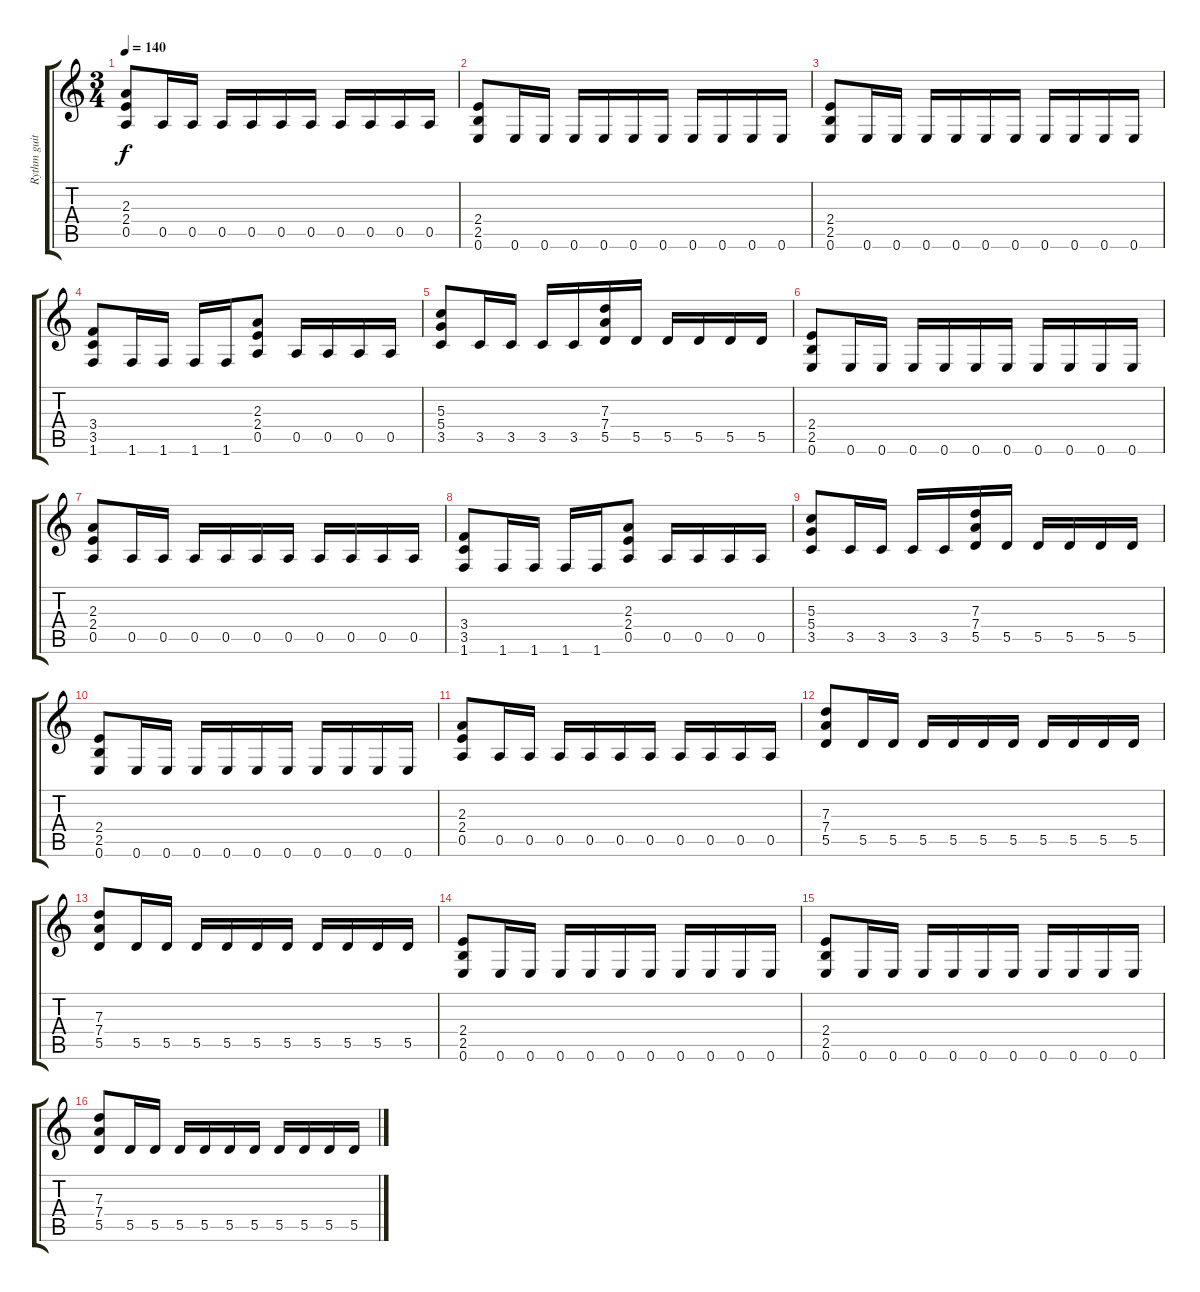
\track ("Rythm guitar" "Rythm guit") {instrument distortionguitar}
\staff {score tabs}
\tuning (E4 B3 G3 D3 A2 E2) {hide}
\ts (3 4)
\tempo 140
\clef g2
\ks c
(2.3 2.4 0.5).8{dy f} 0.5.16 0.5.16 0.5.16 0.5.16 0.5.16 0.5.16 0.5.16 0.5.16 0.5.16 0.5.16 |
(2.4 2.5 0.6).8 0.6.16 0.6.16 0.6.16 0.6.16 0.6.16 0.6.16 0.6.16 0.6.16 0.6.16 0.6.16 |
(2.4 2.5 0.6).8 0.6.16 0.6.16 0.6.16 0.6.16 0.6.16 0.6.16 0.6.16 0.6.16 0.6.16 0.6.16 |
(3.4 3.5 1.6).8 1.6.16 1.6.16 1.6.16 1.6.16 (2.3 2.4 0.5).8 0.5.16 0.5.16 0.5.16 0.5.16 |
(5.3 5.4 3.5).8 3.5.16 3.5.16 3.5.16 3.5.16 (7.3 7.4 5.5).16 5.5.16 5.5.16 5.5.16 5.5.16 5.5.16 |
(2.4 2.5 0.6).8 0.6.16 0.6.16 0.6.16 0.6.16 0.6.16 0.6.16 0.6.16 0.6.16 0.6.16 0.6.16 |
(2.3 2.4 0.5).8 0.5.16 0.5.16 0.5.16 0.5.16 0.5.16 0.5.16 0.5.16 0.5.16 0.5.16 0.5.16 |
(3.4 3.5 1.6).8 1.6.16 1.6.16 1.6.16 1.6.16 (2.3 2.4 0.5).8 0.5.16 0.5.16 0.5.16 0.5.16 |
(5.3 5.4 3.5).8 3.5.16 3.5.16 3.5.16 3.5.16 (7.3 7.4 5.5).16 5.5.16 5.5.16 5.5.16 5.5.16 5.5.16 |
(2.4 2.5 0.6).8 0.6.16 0.6.16 0.6.16 0.6.16 0.6.16 0.6.16 0.6.16 0.6.16 0.6.16 0.6.16 |
(2.3 2.4 0.5).8 0.5.16 0.5.16 0.5.16 0.5.16 0.5.16 0.5.16 0.5.16 0.5.16 0.5.16 0.5.16 |
(7.3 7.4 5.5).8 5.5.16 5.5.16 5.5.16 5.5.16 5.5.16 5.5.16 5.5.16 5.5.16 5.5.16 5.5.16 |
(7.3 7.4 5.5).8 5.5.16 5.5.16 5.5.16 5.5.16 5.5.16 5.5.16 5.5.16 5.5.16 5.5.16 5.5.16 |
(2.4 2.5 0.6).8 0.6.16 0.6.16 0.6.16 0.6.16 0.6.16 0.6.16 0.6.16 0.6.16 0.6.16 0.6.16 |
(2.4 2.5 0.6).8 0.6.16 0.6.16 0.6.16 0.6.16 0.6.16 0.6.16 0.6.16 0.6.16 0.6.16 0.6.16 |
(7.3 7.4 5.5).8 5.5.16 5.5.16 5.5.16 5.5.16 5.5.16 5.5.16 5.5.16 5.5.16 5.5.16 5.5.16
